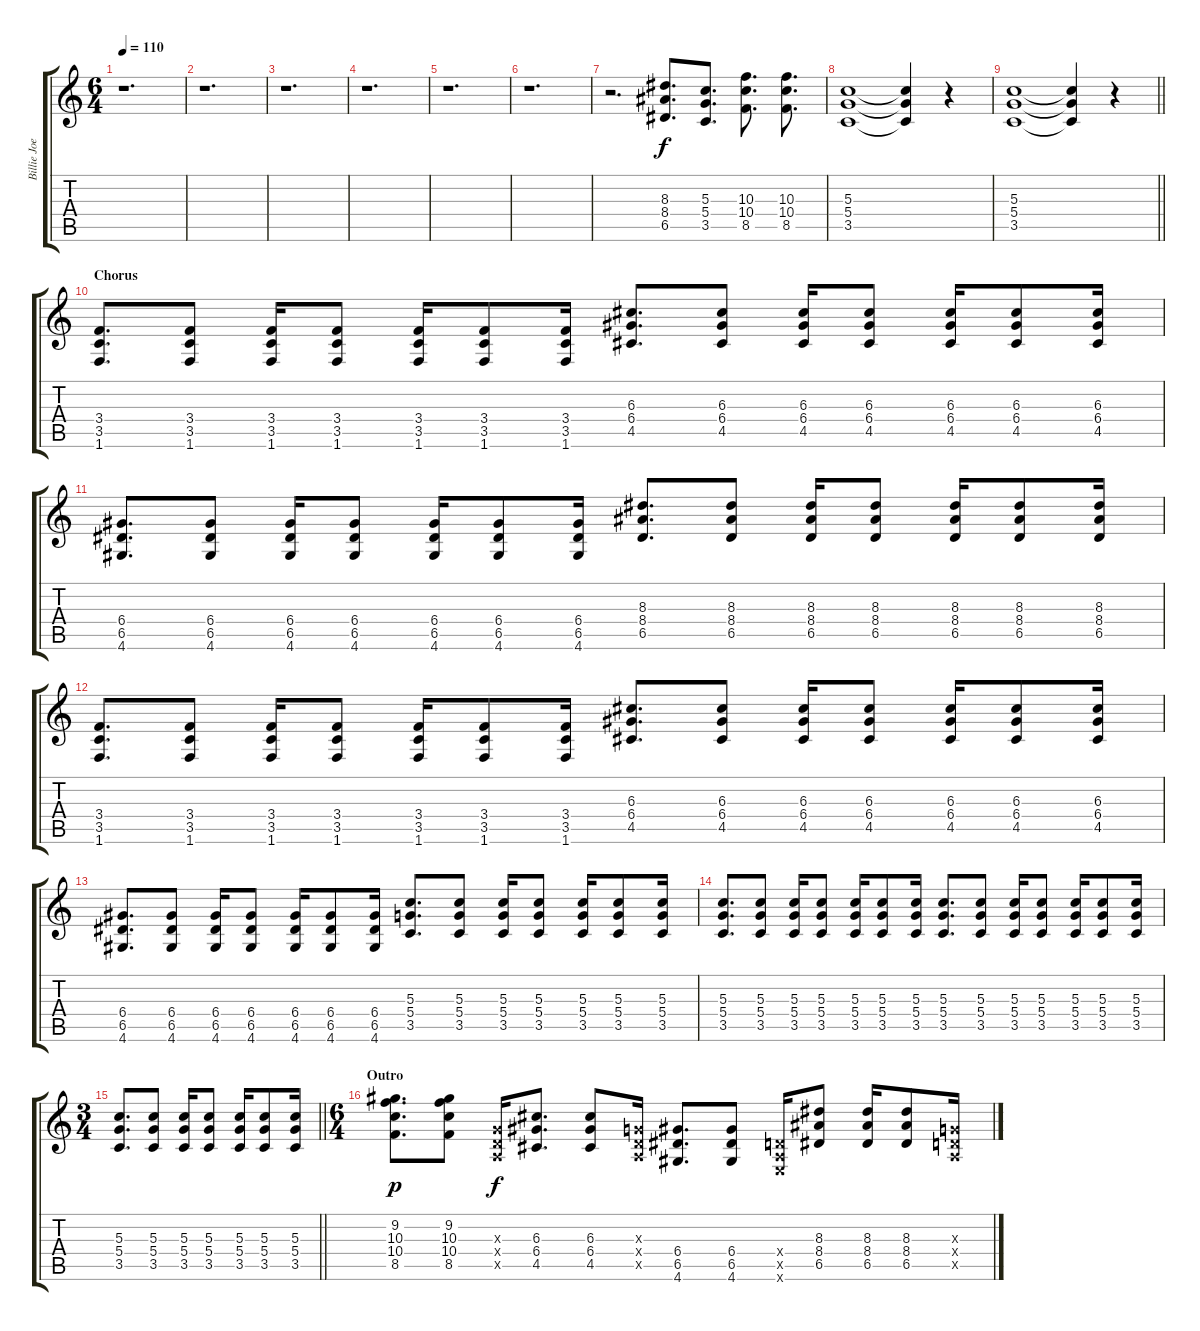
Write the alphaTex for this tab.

\track ("Billie Joe Armstrong (Lead Guitar)" "Billie Joe") {instrument distortionguitar}
\staff {score tabs}
\tuning (E4 B3 G3 D3 A2 E2) {hide}
\ts (6 4)
\tempo 110
\clef g2
\ks c
r.1{d dy f} |
r.1{d} |
r.1{d} |
r.1{d} |
r.1{d} |
r.1{d} |
r.2{d} (8.3 8.4 6.5).8{d} (5.3 5.4 3.5).8{d} (10.3 10.4 8.5).8{d} (10.3 10.4 8.5).8{d} |
(5.3 5.4 3.5).1{volume 4} (5.3{t} 5.4{t} 3.5{t}).4 r.4{volume 13} |
\barLineRight lightlight
(5.3 5.4 3.5).1{volume 4} (5.3{t} 5.4{t} 3.5{t}).4 r.4 |
\section ("" "Chorus")
(3.4 3.5 1.6).8{d volume 13} (3.4 3.5 1.6).8 (3.4 3.5 1.6).16 (3.4 3.5 1.6).8 (3.4 3.5 1.6).16 (3.4 3.5 1.6).8 (3.4 3.5 1.6).16 (6.3 6.4 4.5).8{d} (6.3 6.4 4.5).8 (6.3 6.4 4.5).16 (6.3 6.4 4.5).8 (6.3 6.4 4.5).16 (6.3 6.4 4.5).8 (6.3 6.4 4.5).16 |
(6.4 6.5 4.6).8{d} (6.4 6.5 4.6).8 (6.4 6.5 4.6).16 (6.4 6.5 4.6).8 (6.4 6.5 4.6).16 (6.4 6.5 4.6).8 (6.4 6.5 4.6).16 (8.3 8.4 6.5).8{d} (8.3 8.4 6.5).8 (8.3 8.4 6.5).16 (8.3 8.4 6.5).8 (8.3 8.4 6.5).16 (8.3 8.4 6.5).8 (8.3 8.4 6.5).16 |
(3.4 3.5 1.6).8{d} (3.4 3.5 1.6).8 (3.4 3.5 1.6).16 (3.4 3.5 1.6).8 (3.4 3.5 1.6).16 (3.4 3.5 1.6).8 (3.4 3.5 1.6).16 (6.3 6.4 4.5).8{d} (6.3 6.4 4.5).8 (6.3 6.4 4.5).16 (6.3 6.4 4.5).8 (6.3 6.4 4.5).16 (6.3 6.4 4.5).8 (6.3 6.4 4.5).16 |
(6.4 6.5 4.6).8{d} (6.4 6.5 4.6).8 (6.4 6.5 4.6).16 (6.4 6.5 4.6).8 (6.4 6.5 4.6).16 (6.4 6.5 4.6).8 (6.4 6.5 4.6).16 (5.3 5.4 3.5).8{d} (5.3 5.4 3.5).8 (5.3 5.4 3.5).16 (5.3 5.4 3.5).8 (5.3 5.4 3.5).16 (5.3 5.4 3.5).8 (5.3 5.4 3.5).16 |
(5.3 5.4 3.5).8{d} (5.3 5.4 3.5).8 (5.3 5.4 3.5).16 (5.3 5.4 3.5).8 (5.3 5.4 3.5).16 (5.3 5.4 3.5).8 (5.3 5.4 3.5).16 (5.3 5.4 3.5).8{d} (5.3 5.4 3.5).8 (5.3 5.4 3.5).16 (5.3 5.4 3.5).8 (5.3 5.4 3.5).16 (5.3 5.4 3.5).8 (5.3 5.4 3.5).16 |
\ts (3 4)
\barLineRight lightlight
(5.3 5.4 3.5).8{d} (5.3 5.4 3.5).8 (5.3 5.4 3.5).16 (5.3 5.4 3.5).8 (5.3 5.4 3.5).16 (5.3 5.4 3.5).8 (5.3 5.4 3.5).16 |
\ts (6 4)
\section ("" "Outro")
(9.2 10.3 10.4 8.5).8{d dy p} (9.2 10.3 10.4 8.5).8 (0.3{x} 0.4{x} 0.5{x}).16{dy f} (6.3 6.4 4.5).8{d} (6.3 6.4 4.5).8 (0.3{x} 0.4{x} 0.5{x}).16 (6.4 6.5 4.6).8{d} (6.4 6.5 4.6).8 (0.4{x} 0.5{x} 0.6{x}).16 (8.3 8.4 6.5).8 (8.3 8.4 6.5).16 (8.3 8.4 6.5).8 (0.3{x} 0.4{x} 0.5{x}).16
